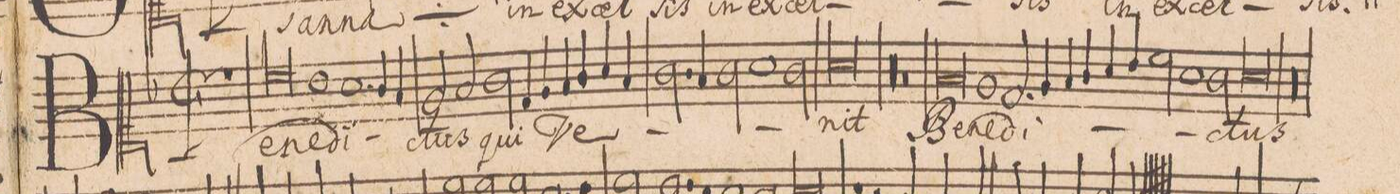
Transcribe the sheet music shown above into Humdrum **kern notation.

**kern	**text
*I"[CANTVS.]	*
*clefC1	*
*k[b-]	*
*met(C|)	*
*M2/1	*
1r	.
0cc\	Be-
=69-	=69-
1b-\	-ne-
=70-	=70-
1.a\	-di-
4g/	.
4f/	.
=71-	=71-
2e/	ctus
2f/	.
2g\	qui
4d/	.
4e/	.
=72-	=72-
4f/	Ve-
4g/	.
4a/	.
4f/	.
2.g\	.
4f/	.
=73-	=73-
2g\	.
1a\	.
2g\	.
=74-	=74-
0a\	-nit
=75-	=75-
00r	.
=76-	=76-
=77-	=77-
0r	.
=78-	=78-
0f/	Be-
=79-	=79-
1e/	-ne-
2.d/	-di-
4e/	.
=80-	=80-
4f/	.
4g/	.
4a/	.
4b-/	.
2cc\	.
1a\	.
=81-	=81-
2g\	.
0a\	-ctus
=82-	=82-
00r	.
=83-	=83-
=84-	=84-
*-	*-
